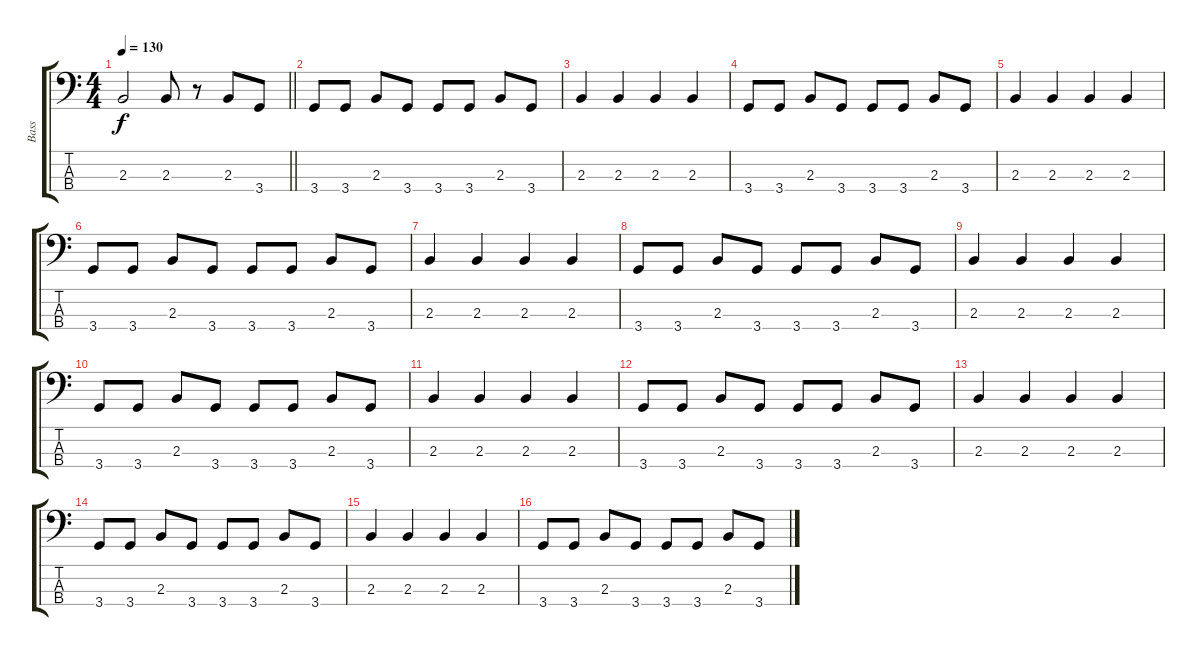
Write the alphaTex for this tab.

\track ("Bass" "Bass") {instrument electricbassfinger}
\staff {score tabs}
\tuning (G2 D2 A1 E1) {hide}
\ts (4 4)
\tempo 130
\clef f4
\barLineRight lightlight
\ks c
2.3.2{dy f} 2.3.8 r.8 2.3.8 3.4.8 |
\section ("" "")
3.4.8 3.4.8 2.3.8 3.4.8 3.4.8 3.4.8 2.3.8 3.4.8 |
2.3.4 2.3.4 2.3.4 2.3.4 |
3.4.8 3.4.8 2.3.8 3.4.8 3.4.8 3.4.8 2.3.8 3.4.8 |
2.3.4 2.3.4 2.3.4 2.3.4 |
3.4.8 3.4.8 2.3.8 3.4.8 3.4.8 3.4.8 2.3.8 3.4.8 |
2.3.4 2.3.4 2.3.4 2.3.4 |
3.4.8 3.4.8 2.3.8 3.4.8 3.4.8 3.4.8 2.3.8 3.4.8 |
2.3.4 2.3.4 2.3.4 2.3.4 |
3.4.8 3.4.8 2.3.8 3.4.8 3.4.8 3.4.8 2.3.8 3.4.8 |
2.3.4 2.3.4 2.3.4 2.3.4 |
3.4.8 3.4.8 2.3.8 3.4.8 3.4.8 3.4.8 2.3.8 3.4.8 |
2.3.4 2.3.4 2.3.4 2.3.4 |
3.4.8 3.4.8 2.3.8 3.4.8 3.4.8 3.4.8 2.3.8 3.4.8 |
2.3.4 2.3.4 2.3.4 2.3.4 |
3.4.8 3.4.8 2.3.8 3.4.8 3.4.8 3.4.8 2.3.8 3.4.8
